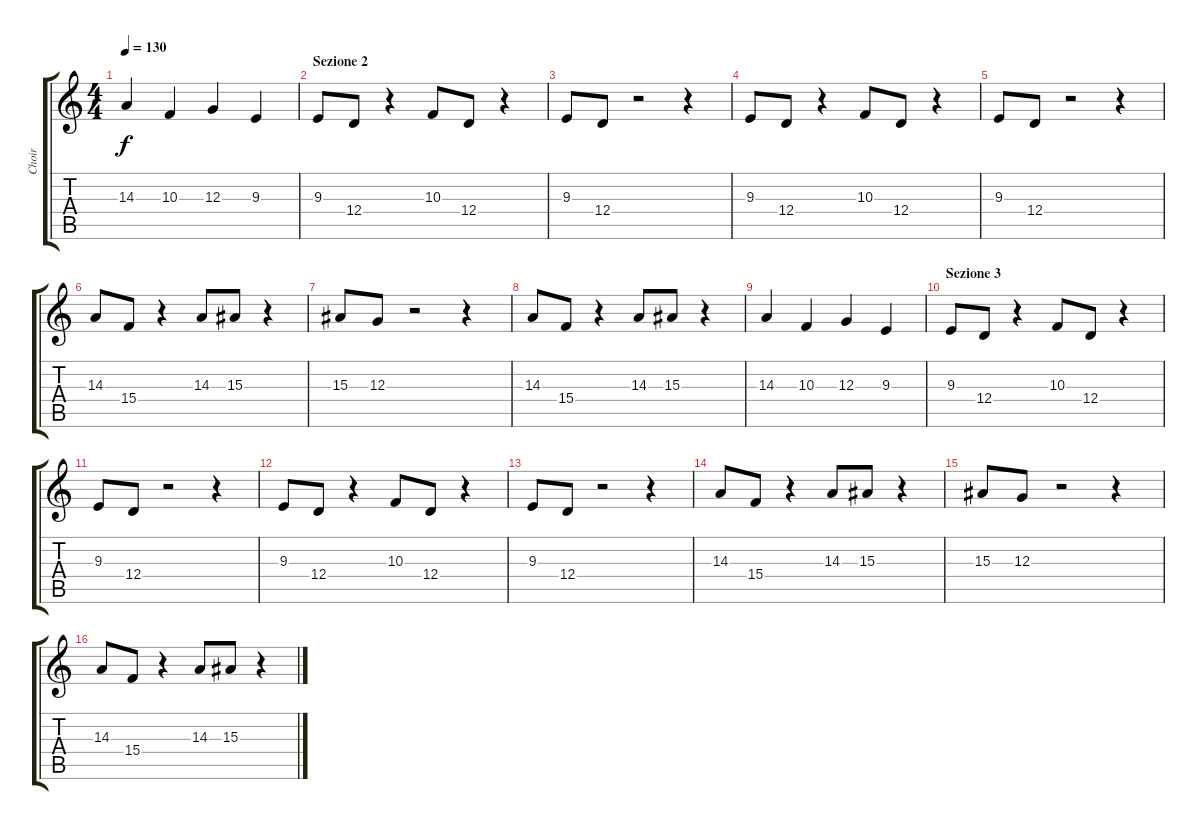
\track ("Choir" "Choir") {instrument pad4choir}
\staff {score tabs}
\tuning (E4 B3 G3 D3 A2 E2) {hide}
\ts (4 4)
\tempo 130
\clef g2
\ks c
14.3.4{dy f} 10.3.4 12.3.4 9.3.4 |
\section ("" "Sezione 2")
9.3.8 12.4.8 r.4 10.3.8 12.4.8 r.4 |
9.3.8 12.4.8 r.2 r.4 |
9.3.8 12.4.8 r.4 10.3.8 12.4.8 r.4 |
9.3.8 12.4.8 r.2 r.4 |
14.3.8 15.4.8 r.4 14.3.8 15.3.8 r.4 |
15.3.8 12.3.8 r.2 r.4 |
14.3.8 15.4.8 r.4 14.3.8 15.3.8 r.4 |
14.3.4 10.3.4 12.3.4 9.3.4 |
\section ("" "Sezione 3")
9.3.8 12.4.8 r.4 10.3.8 12.4.8 r.4 |
9.3.8 12.4.8 r.2 r.4 |
9.3.8 12.4.8 r.4 10.3.8 12.4.8 r.4 |
9.3.8 12.4.8 r.2 r.4 |
14.3.8 15.4.8 r.4 14.3.8 15.3.8 r.4 |
15.3.8 12.3.8 r.2 r.4 |
14.3.8 15.4.8 r.4 14.3.8 15.3.8 r.4
